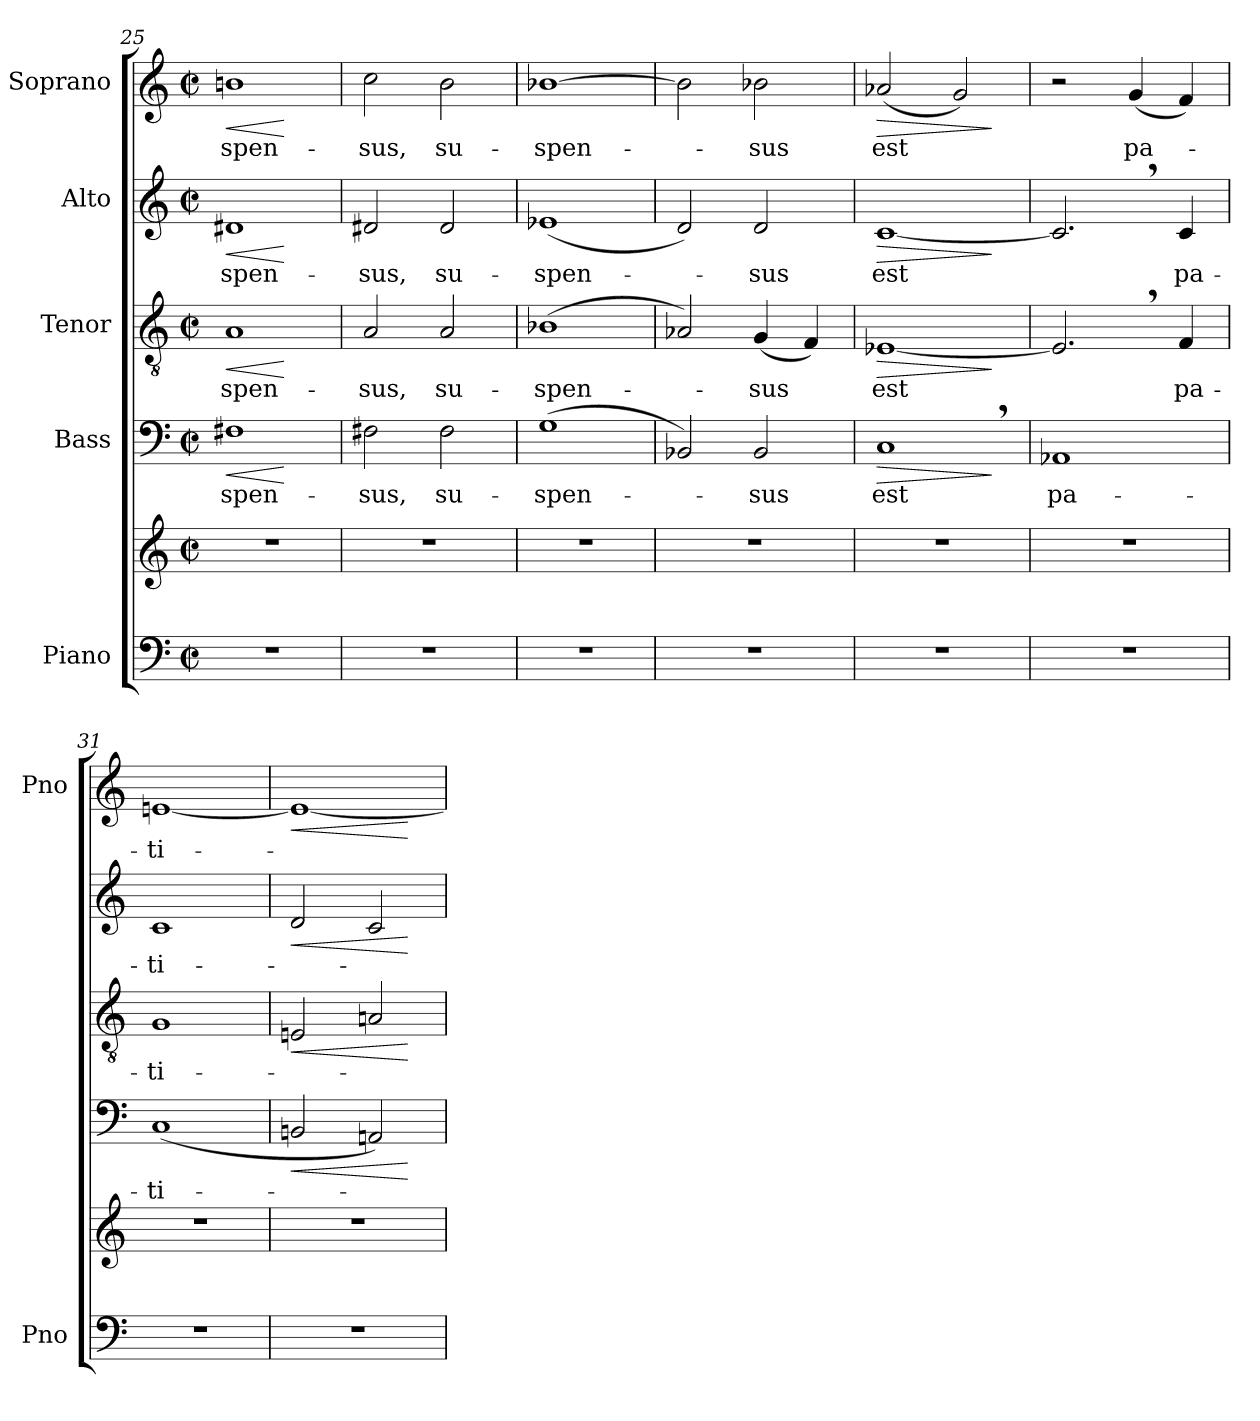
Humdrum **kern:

**kern	**kern	**kern	**text	**dynam	**kern	**text	**dynam	**kern	**text	**dynam	**kern	**text	**dynam
*part5	*part5	*part4	*part4	*part4	*part3	*part3	*part3	*part2	*part2	*part2	*part1	*part1	*part1
*staff6	*staff5	*staff4	*staff4	*staff4	*staff3	*staff3	*staff3	*staff2	*staff2	*staff2	*staff1	*staff1	*staff1
*I"Piano	*	*I"Bass	*	*	*I"Tenor	*	*	*I"Alto	*	*	*I"Soprano	*	*
*I'Pno	*	*	*	*	*	*	*	*	*	*	*I'Pno	*	*
*clefF4	*clefG2	*clefF4	*	*	*clefGv2	*	*	*clefG2	*	*	*clefG2	*	*
*k[]	*k[]	*k[]	*	*	*k[]	*	*	*k[]	*	*	*k[]	*	*
*C:	*C:	*C:	*	*	*C:	*	*	*C:	*	*	*C:	*	*
*M2/2	*M2/2	*M2/2	*	*	*M2/2	*	*	*M2/2	*	*	*M2/2	*	*
*met(c|)	*met(c|)	*met(c|)	*	*	*met(c|)	*	*	*met(c|)	*	*	*met(c|)	*	*
=25	=25	=25	=25	=25	=25	=25	=25	=25	=25	=25	=25	=25	=25
!	!	!	!	!LO:HP:b	!	!	!LO:HP:b	!	!	!LO:HP:b	!	!	!LO:HP:b
1r	1r	1F#X	-spen-	<	1A	-spen-	<	1d#X	-spen-	<	1bn	-spen-	<
.	.	.	.	[	.	.	[	.	.	[	.	.	[
=26	=26	=26	=26	=26	=26	=26	=26	=26	=26	=26	=26	=26	=26
1r	1r	2F#X\	-sus,	.	2A/	-sus,	.	2d#X/	-sus,	.	2cc\	-sus,	.
.	.	2F#\	su-	.	2A/	su-	.	2d#/	su-	.	2b\	su-	.
!!LO:PB:g=z
=27	=27	=27	=27	=27	=27	=27	=27	=27	=27	=27	=27	=27	=27
1r	1r	(1G	-spen-	.	(1B-X	-spen-	.	(1e-X	-spen-	.	[1b-X	-spen-	.
=28	=28	=28	=28	=28	=28	=28	=28	=28	=28	=28	=28	=28	=28
1r	1r	2BB-X/)	.	.	2A-X/)	.	.	2d/)	.	.	2b-\]	.	.
.	.	2BB-/	-sus	.	(4G/	-sus	.	2d/	-sus	.	2b-X\	-sus	.
.	.	.	.	.	4F/)	.	.	.	.	.	.	.	.
=29	=29	=29	=29	=29	=29	=29	=29	=29	=29	=29	=29	=29	=29
!	!	!	!	!LO:HP:b	!	!	!LO:HP:b	!	!	!LO:HP:b	!	!	!LO:HP:b
1r	1r	1C,>	est	>	[1E-X	est	>	[1c	est	>	(2a-X/	est	>
.	.	.	.	.	.	.	.	.	.	.	2g/)	.	.
.	.	.	.	]	.	.	]	.	.	]	.	.	]
=30	=30	=30	=30	=30	=30	=30	=30	=30	=30	=30	=30	=30	=30
1r	1r	1AA-X	pa-	.	2.E-,>/]	.	.	2.c,>/]	.	.	2r	.	.
.	.	.	.	.	.	.	.	.	.	.	(4g/	pa-	.
.	.	.	.	.	4F/	pa-	.	4c/	pa-	.	4f/)	.	.
=31	=31	=31	=31	=31	=31	=31	=31	=31	=31	=31	=31	=31	=31
1r	1r	(1C	-ti-	.	1G	-ti-	.	1c	-ti-	.	[1en	-ti-	.
=32	=32	=32	=32	=32	=32	=32	=32	=32	=32	=32	=32	=32	=32
!	!	!	!	!LO:HP:b	!	!	!LO:HP:b	!	!	!LO:HP:b	!	!	!LO:HP:b
1r	1r	2BBn/	.	<	2En/	.	<	2d/	.	<	1e_	.	<
.	.	2AAn/)	.	.	2An/	.	.	2c/	.	.	.	.	.
.	.	.	.	[	.	.	[	.	.	[	.	.	[
=	=	=	=	=	=	=	=	=	=	=	=	=	=
*-	*-	*-	*-	*-	*-	*-	*-	*-	*-	*-	*-	*-	*-
